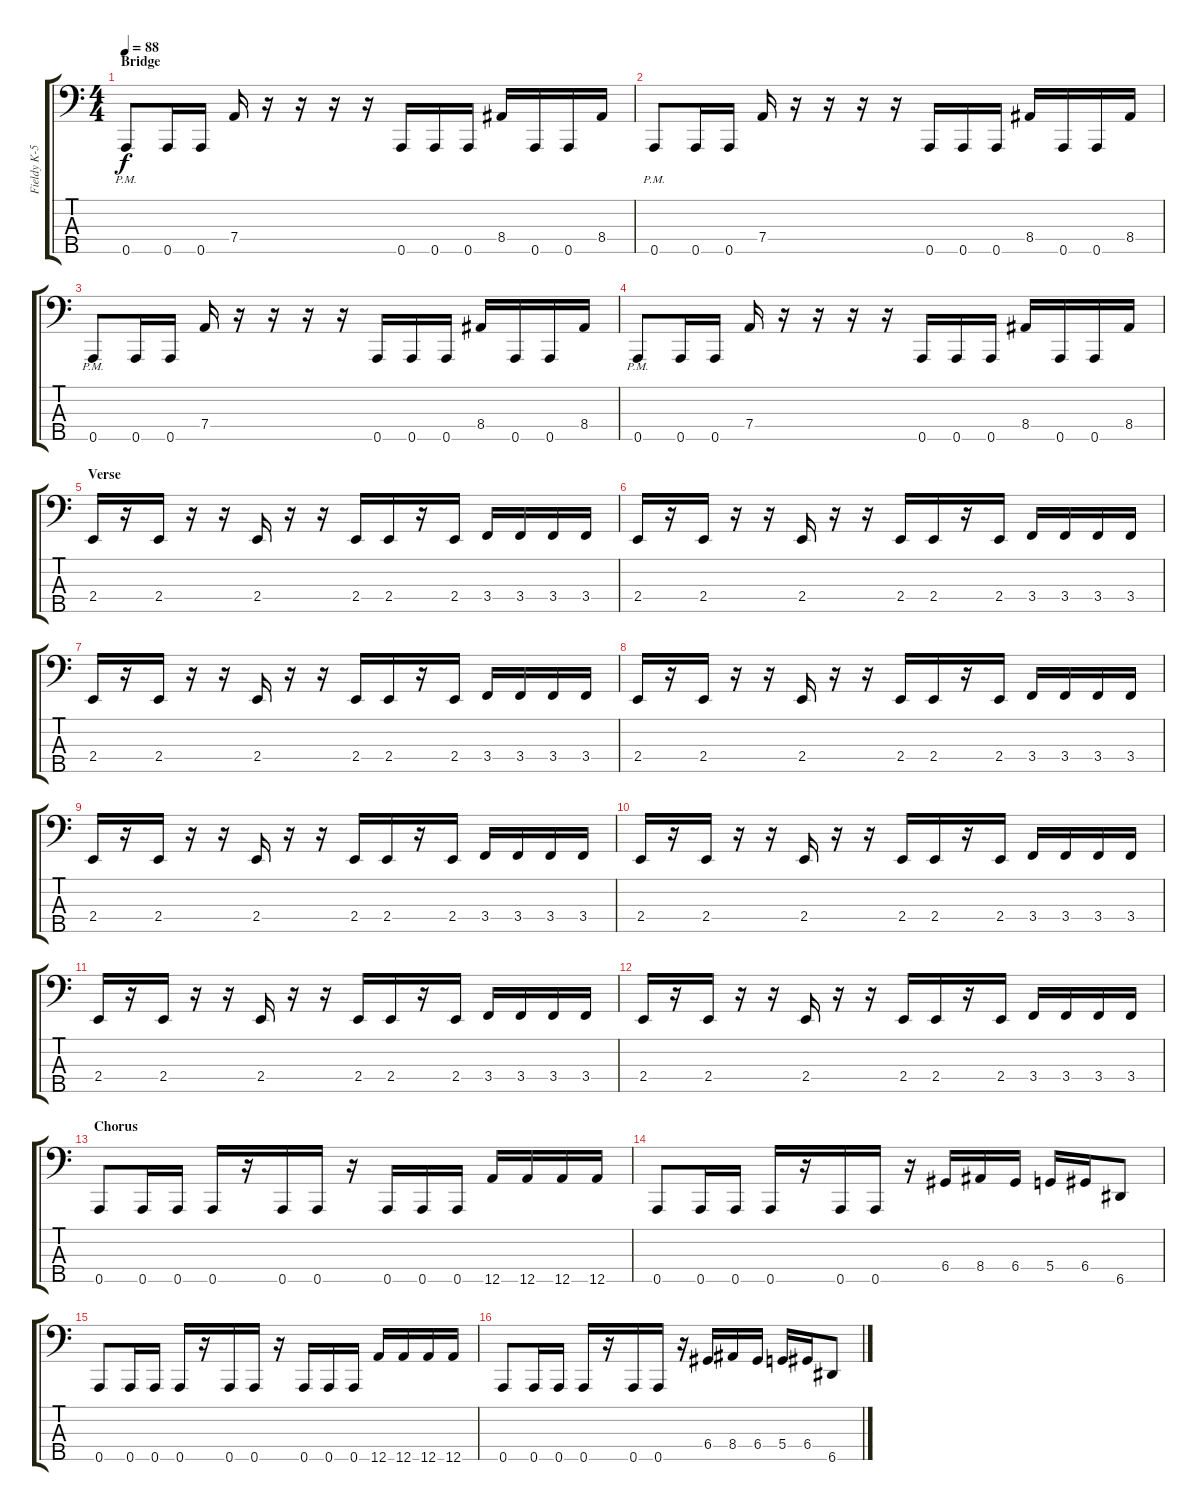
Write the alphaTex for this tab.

\track ("Fieldy K-5" "Fieldy K-5") {instrument slapbass1}
\staff {score tabs}
\tuning (F2 C2 G1 D1 A0) {hide}
\ts (4 4)
\section ("" "Bridge")
\tempo 88
\clef f4
\ks c
0.5{pm}.8{dy f} 0.5.16 0.5.16 7.4.16 r.16 r.16 r.16 r.16 0.5.16 0.5.16 0.5.16 8.4.16 0.5.16 0.5.16 8.4.16 |
0.5{pm}.8 0.5.16 0.5.16 7.4.16 r.16 r.16 r.16 r.16 0.5.16 0.5.16 0.5.16 8.4.16 0.5.16 0.5.16 8.4.16 |
0.5{pm}.8 0.5.16 0.5.16 7.4.16 r.16 r.16 r.16 r.16 0.5.16 0.5.16 0.5.16 8.4.16 0.5.16 0.5.16 8.4.16 |
0.5{pm}.8 0.5.16 0.5.16 7.4.16 r.16 r.16 r.16 r.16 0.5.16 0.5.16 0.5.16 8.4.16 0.5.16 0.5.16 8.4.16 |
\section ("" "Verse")
2.4.16 r.16 2.4.16 r.16 r.16 2.4.16 r.16 r.16 2.4.16 2.4.16 r.16 2.4.16 3.4.16 3.4.16 3.4.16 3.4.16 |
2.4.16 r.16 2.4.16 r.16 r.16 2.4.16 r.16 r.16 2.4.16 2.4.16 r.16 2.4.16 3.4.16 3.4.16 3.4.16 3.4.16 |
2.4.16 r.16 2.4.16 r.16 r.16 2.4.16 r.16 r.16 2.4.16 2.4.16 r.16 2.4.16 3.4.16 3.4.16 3.4.16 3.4.16 |
2.4.16 r.16 2.4.16 r.16 r.16 2.4.16 r.16 r.16 2.4.16 2.4.16 r.16 2.4.16 3.4.16 3.4.16 3.4.16 3.4.16 |
2.4.16 r.16 2.4.16 r.16 r.16 2.4.16 r.16 r.16 2.4.16 2.4.16 r.16 2.4.16 3.4.16 3.4.16 3.4.16 3.4.16 |
2.4.16 r.16 2.4.16 r.16 r.16 2.4.16 r.16 r.16 2.4.16 2.4.16 r.16 2.4.16 3.4.16 3.4.16 3.4.16 3.4.16 |
2.4.16 r.16 2.4.16 r.16 r.16 2.4.16 r.16 r.16 2.4.16 2.4.16 r.16 2.4.16 3.4.16 3.4.16 3.4.16 3.4.16 |
2.4.16 r.16 2.4.16 r.16 r.16 2.4.16 r.16 r.16 2.4.16 2.4.16 r.16 2.4.16 3.4.16 3.4.16 3.4.16 3.4.16 |
\section ("" "Chorus")
0.5.8 0.5.16 0.5.16 0.5.16 r.16 0.5.16 0.5.16 r.16 0.5.16 0.5.16 0.5.16 12.5.16 12.5.16 12.5.16 12.5.16 |
0.5.8 0.5.16 0.5.16 0.5.16 r.16 0.5.16 0.5.16 r.16 6.4.16 8.4.16 6.4.16 5.4.16 6.4.16 6.5.8 |
0.5.8 0.5.16 0.5.16 0.5.16 r.16 0.5.16 0.5.16 r.16 0.5.16 0.5.16 0.5.16 12.5.16 12.5.16 12.5.16 12.5.16 |
0.5.8 0.5.16 0.5.16 0.5.16 r.16 0.5.16 0.5.16 r.16 6.4.16 8.4.16 6.4.16 5.4.16 6.4.16 6.5.8
